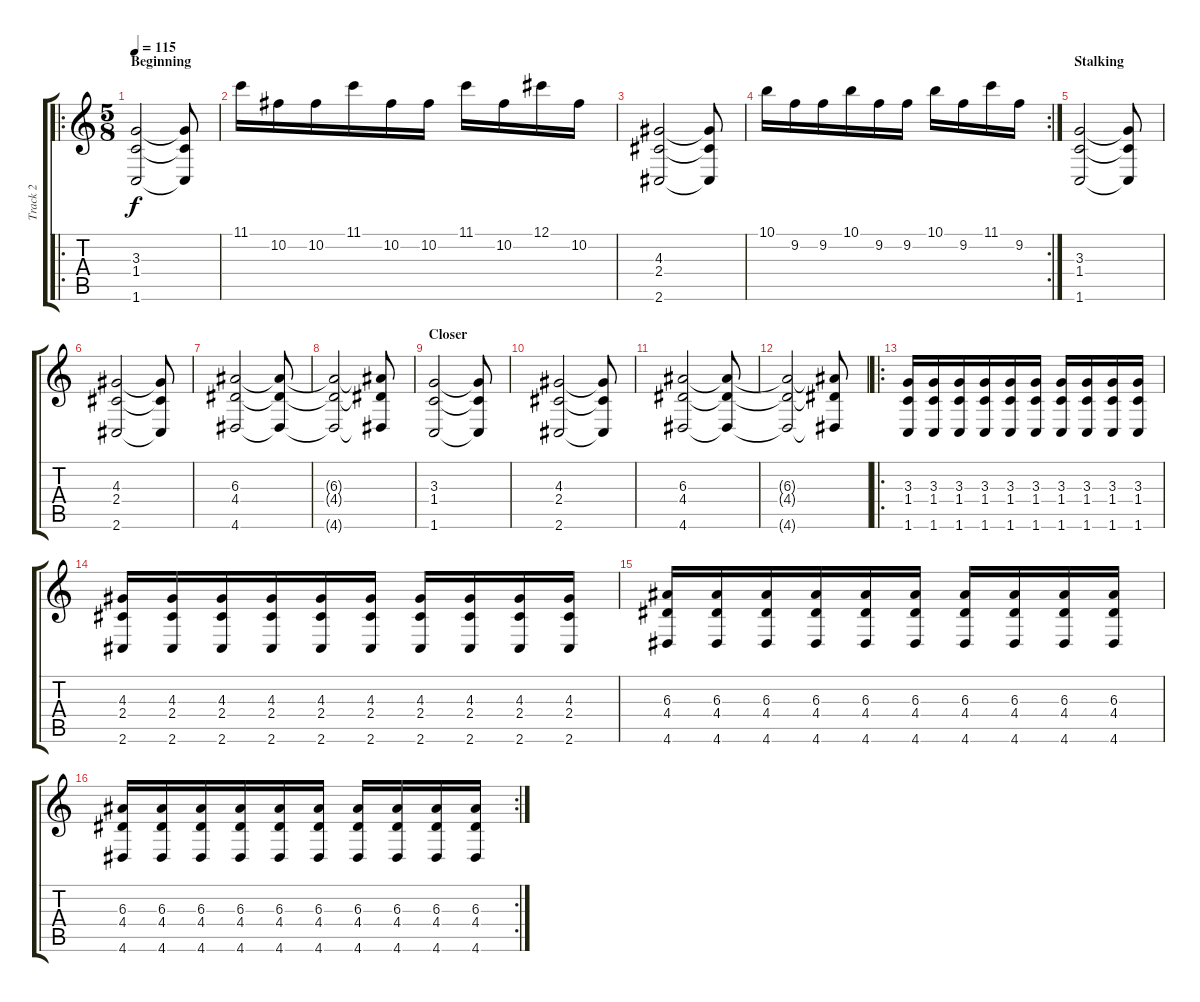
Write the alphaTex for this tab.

\track ("Track 2" "Track 2") {instrument overdrivenguitar}
\staff {score tabs}
\tuning (Db4 Ab3 E3 B2 Gb2 B1) {hide}
\ro
\ts (5 8)
\section ("" "Beginning")
\tempo 115
\clef g2
\ks c
(3.3 1.4 1.6).2{dy f instrument overdrivenguitar} (3.3{t} 1.4{t} 1.6{t}).8 |
11.1.16 10.2.16 10.2.16 11.1.16 10.2.16 10.2.16 11.1.16 10.2.16 12.1.16 10.2.16 |
(4.3 2.4 2.6).2 (4.3{t} 2.4{t} 2.6{t}).8 |
\rc 2
10.1.16 9.2.16 9.2.16 10.1.16 9.2.16 9.2.16 10.1.16 9.2.16 11.1.16 9.2.16 |
\section ("" "Stalking")
(3.3 1.4 1.6).2 (3.3{t} 1.4{t} 1.6{t}).8 |
(4.3 2.4 2.6).2 (4.3{t} 2.4{t} 2.6{t}).8 |
(6.3 4.4 4.6).2 (6.3{t} 4.4{t} 4.6{t}).8 |
(6.3{t} 4.4{t} 4.6{t}).2 (6.3{t} 4.4{t} 4.6{t}).8 |
\section ("" "Closer")
(3.3 1.4 1.6).2 (3.3{t} 1.4{t} 1.6{t}).8 |
(4.3 2.4 2.6).2 (4.3{t} 2.4{t} 2.6{t}).8 |
(6.3 4.4 4.6).2 (6.3{t} 4.4{t} 4.6{t}).8 |
(6.3{t} 4.4{t} 4.6{t}).2 (6.3{t} 4.4{t} 4.6{t}).8 |
\ro
(3.3 1.4 1.6).16 (3.3 1.4 1.6).16 (3.3 1.4 1.6).16 (3.3 1.4 1.6).16 (3.3 1.4 1.6).16 (3.3 1.4 1.6).16 (3.3 1.4 1.6).16 (3.3 1.4 1.6).16 (3.3 1.4 1.6).16 (3.3 1.4 1.6).16 |
(4.3 2.4 2.6).16 (4.3 2.4 2.6).16 (4.3 2.4 2.6).16 (4.3 2.4 2.6).16 (4.3 2.4 2.6).16 (4.3 2.4 2.6).16 (4.3 2.4 2.6).16 (4.3 2.4 2.6).16 (4.3 2.4 2.6).16 (4.3 2.4 2.6).16 |
(6.3 4.4 4.6).16 (6.3 4.4 4.6).16 (6.3 4.4 4.6).16 (6.3 4.4 4.6).16 (6.3 4.4 4.6).16 (6.3 4.4 4.6).16 (6.3 4.4 4.6).16 (6.3 4.4 4.6).16 (6.3 4.4 4.6).16 (6.3 4.4 4.6).16 |
\rc 2
(6.3 4.4 4.6).16 (6.3 4.4 4.6).16 (6.3 4.4 4.6).16 (6.3 4.4 4.6).16 (6.3 4.4 4.6).16 (6.3 4.4 4.6).16 (6.3 4.4 4.6).16 (6.3 4.4 4.6).16 (6.3 4.4 4.6).16 (6.3 4.4 4.6).16
